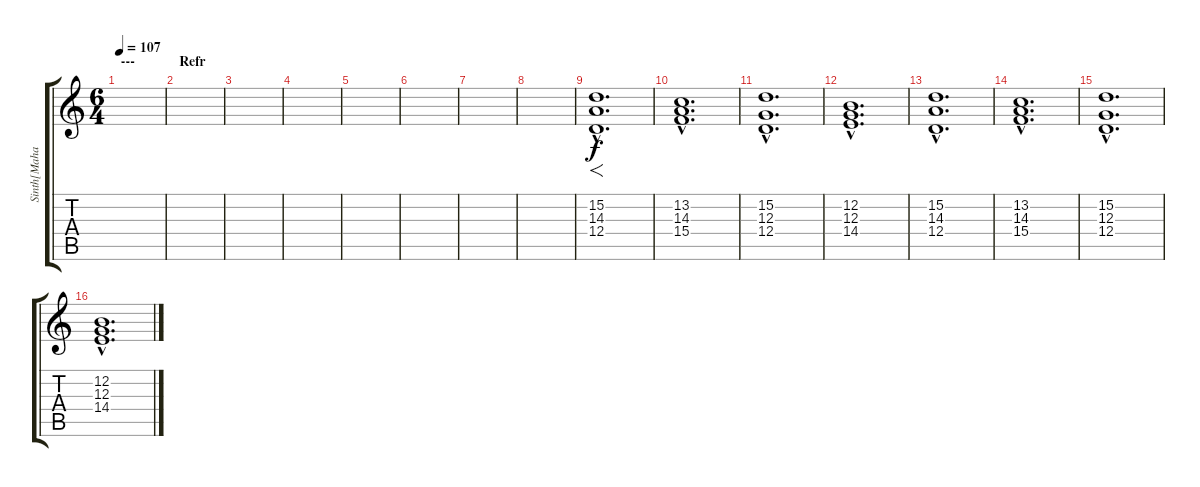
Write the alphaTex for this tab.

\track ("Sinth[Maha]" "Sinth[Maha") {instrument pad2warm}
\staff {score tabs}
\tuning (E4 B3 G3 D3 A2 E2) {hide}
\ts (6 4)
\section ("" "---")
\tempo 107
\clef g2
\ks c
|
\section ("" "Refr")
|
|
|
|
|
|
|
(15.2{hac} 14.3{hac} 12.4{hac}).1{f d} |
(13.2{hac} 14.3{hac} 15.4{hac}).1{d} |
(15.2{hac} 12.3{hac} 12.4{hac}).1{d} |
(12.2{hac} 12.3{hac} 14.4{hac}).1{d} |
(15.2{hac} 14.3{hac} 12.4{hac}).1{d} |
(13.2{hac} 14.3{hac} 15.4{hac}).1{d} |
(15.2{hac} 12.3{hac} 12.4{hac}).1{d} |
(12.2{hac} 12.3{hac} 14.4{hac}).1{d}
